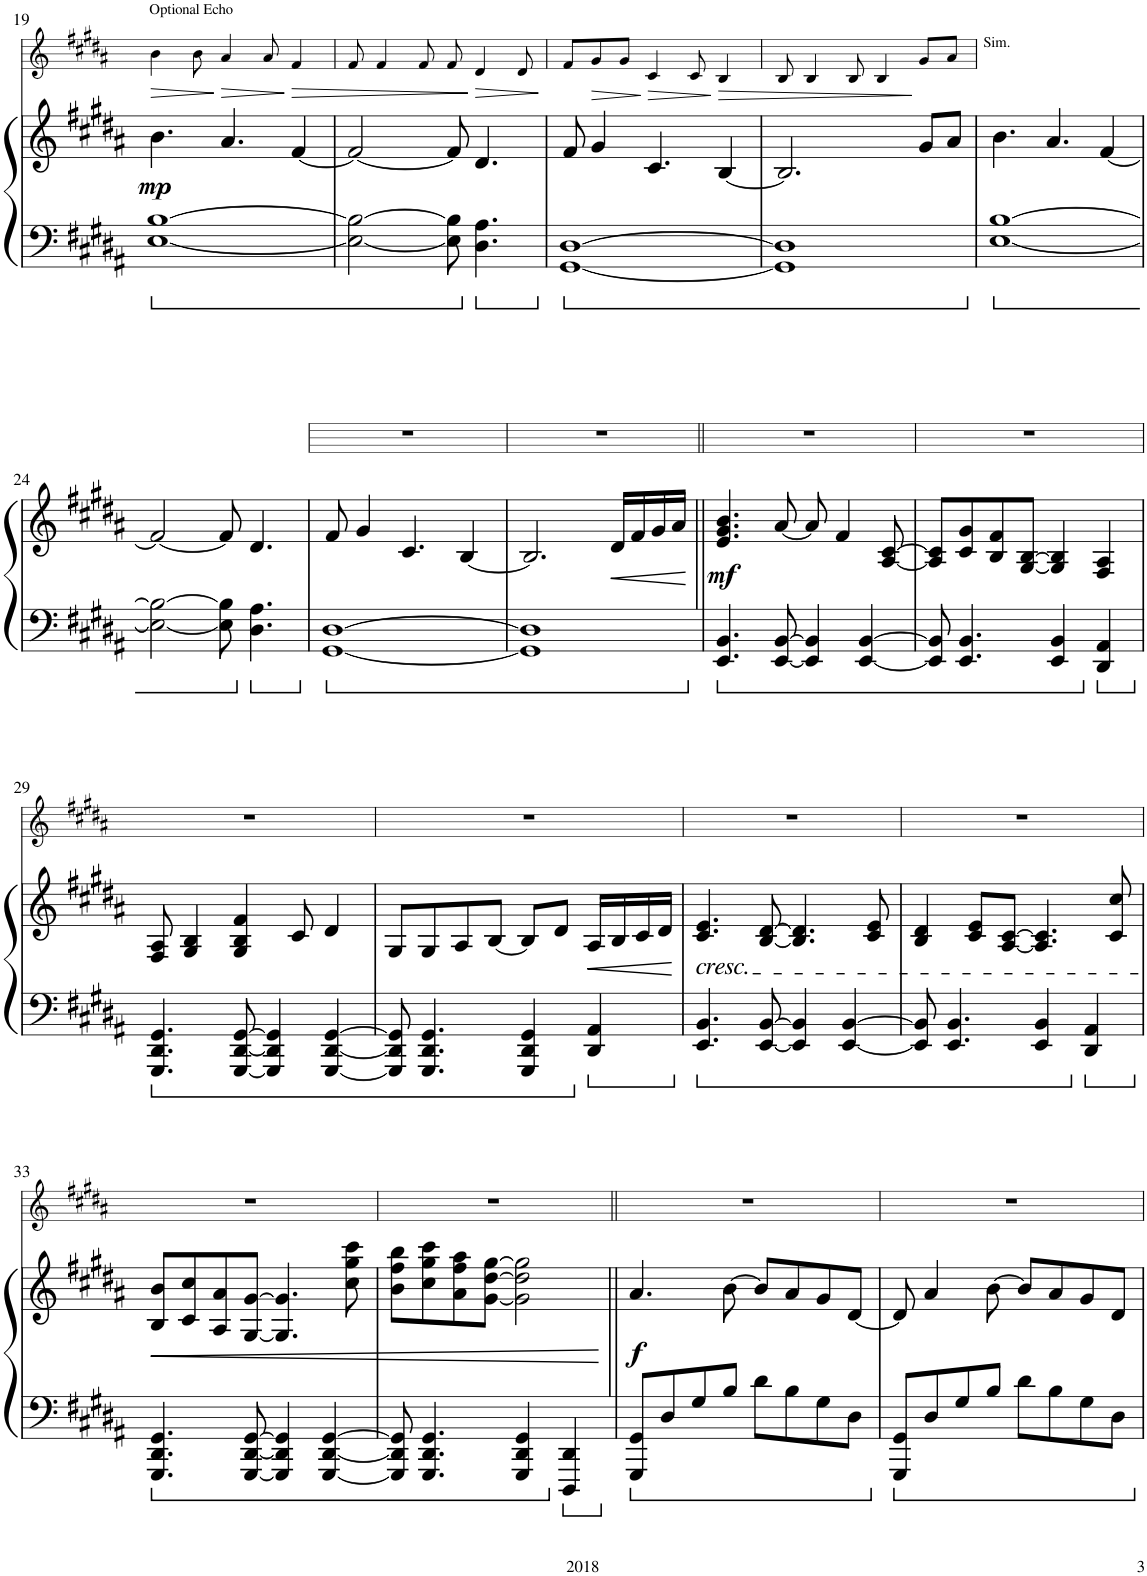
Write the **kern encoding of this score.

**kern	**kern	**kern	**dynam
*part1	*part1	*part1	*part1
*staff3	*staff2	*staff1	*staff1/2/3
*I"Ossia	*	*	*
!!LO:PB:g=z
*clefF4	*clefG2	*clefG2	*
*k[f#c#g#d#a#]	*k[f#c#g#d#a#]	*k[f#c#g#d#a#]	*
*M4/4	*M4/4	*M4/4	*
=19	=19	=19	=19
!	!	!LO:TX:a:t=Optional Echo	!
!	!	!	!LO:HP:b
!	!	!	!LO:DY:n=1:b=2
[1E [1B	4.b\	4b\	> mp
.	.	8b\	.
!	!	!	!LO:HP:n=1:b
.	4.a#/	4a#/	] >
.	.	8a#/	.
!	!	!	!LO:HP:n=1:b
.	[4f#/	4f#/	] >
=20	=20	=20	=20
2E\_ 2B\_	2f#/_	8f#/	.
.	.	4f#/	.
.	.	8f#/	.
8E\] 8B\]	8f#/]	8f#/	.
!	!	!	!LO:HP:n=1:b
4.D#\ 4.A#\	4.d#/	4d#/	] >
.	.	8d#/	.
.	.	.	]
=21	=21	=21	=21
[1GG# [1D#	8f#/	8f#/L	.
!	!	!	!LO:HP:b
.	4g#/	8g#/	>
.	.	8g#/J	.
!	!	!	!LO:HP:n=1:b
.	4.c#/	4c#/	] >
.	.	8c#/	.
!	!	!	!LO:HP:n=1:b
.	[4B/	4B/	] >
=22	=22	=22	=22
1GG#] 1D#]	2.B/]	8B/	.
.	.	4B/	.
.	.	8B/	.
.	.	4B/	.
.	8g#/L	8g#/L	]
!	!	!LO:TX:a:t=Sim.	!
.	8a#/J	8a#/J	.
=23	=23	=23	=23
[1E [1B	4.b\	1r	.
.	4.a#/	.	.
.	[4f#/	.	.
!!LO:LB:g=z
=24	=24	=24	=24
2E\_ 2B\_	2f#/_	1r	.
8E\] 8B\]	8f#/]	.	.
4.D#\ 4.A#\	4.d#/	.	.
=25	=25	=25	=25
[1GG# [1D#	8f#/	1r	.
.	4g#/	.	.
.	4.c#/	.	.
.	[4B/	.	.
=26	=26	=26	=26
1GG#] 1D#]	2.B/]	1r	.
.	16d#/LL	.	.
.	16f#/	.	.
.	16g#/	.	.
.	16a#/JJ	.	.
=27||	=27||	=27||	=27||
!	!	!	!LO:DY:b=2
4.EE/ 4.BB/	4.e/ 4.g#/ 4.b/	1r	mf
[8EE/ [8BB/	[8a#/	.	.
4EE/] 4BB/]	8a#/]	.	.
.	4f#/	.	.
[4EE/ [4BB/	.	.	.
.	[8A#/ [8c#/	.	.
=28	=28	=28	=28
8EE/] 8BB/]	8A#/] 8c#/]L	1r	.
4.EE/ 4.BB/	8c#/ 8g#/	.	.
.	8B/ 8f#/	.	.
.	[8G#/ [8B/J	.	.
4EE/ 4BB/	4G#/] 4B/]	.	.
4DD#/ 4AA#/	4F#/ 4A#/	.	.
!!LO:LB:g=z
=29	=29	=29	=29
4.GGG#/ 4.DD#/ 4.GG#/	8F#/ 8A#/	1r	.
.	4G#/ 4B/	.	.
[8GGG#/ [8DD#/ [8GG#/	4G#/ 4B/ 4f#/	.	.
4GGG#/] 4DD#/] 4GG#/]	.	.	.
.	8c#/	.	.
[4GGG#/ [4DD#/ [4GG#/	4d#/	.	.
=30	=30	=30	=30
8GGG#/] 8DD#/] 8GG#/]	8G#/L	1r	.
4.GGG#/ 4.DD#/ 4.GG#/	8G#/	.	.
.	8A#/	.	.
.	[8B/J	.	.
4GGG#/ 4DD#/ 4GG#/	8B/L]	.	.
.	8d#/J	.	.
4DD#/ 4AA#/	16A#/LL	.	.
.	16B/	.	.
.	16c#/	.	.
.	16d#/JJ	.	.
=31	=31	=31	=31
!	!LO:TX:b:i:t=cresc.	!	!
4.EE/ 4.BB/	4.c#/ 4.e/	1r	.
[8EE/ [8BB/	[8B/ [8d#/	.	.
4EE/] 4BB/]	4.B/] 4.d#/]	.	.
[4EE/ [4BB/	.	.	.
.	8c#/ 8e/	.	.
=32	=32	=32	=32
8EE/] 8BB/]	4B/ 4d#/	1r	.
4.EE/ 4.BB/	.	.	.
.	8c#/ 8e/L	.	.
.	[8A#/ [8c#/J	.	.
4EE/ 4BB/	4.A#/] 4.c#/]	.	.
4DD#/ 4AA#/	.	.	.
.	8c#/ 8cc#/	.	.
!!LO:LB:g=z
=33	=33	=33	=33
4.GGG#/ 4.DD#/ 4.GG#/	8B/ 8b/L	1r	.
.	8c#/ 8cc#/	.	.
.	8A#/ 8a#/	.	.
[8GGG#/ [8DD#/ [8GG#/	[8G#/ [8g#/J	.	.
4GGG#/] 4DD#/] 4GG#/]	4.G#/] 4.g#/]	.	.
[4GGG#/ [4DD#/ [4GG#/	.	.	.
.	8cc#\ 8gg#\ 8ccc#\	.	.
=34	=34	=34	=34
8GGG#/] 8DD#/] 8GG#/]	8b\ 8ff#\ 8bb\L	1r	.
4.GGG#/ 4.DD#/ 4.GG#/	8cc#\ 8gg#\ 8ccc#\	.	.
.	8a#\ 8ff#\ 8aa#\	.	.
.	[8g#\ [8dd#\ [8gg#\J	.	.
4GGG#/ 4DD#/ 4GG#/	2g#\] 2dd#\] 2gg#\]	.	.
4DDD#/ 4DD#/	.	.	.
=35||	=35||	=35||	=35||
!	!	!	!LO:DY:b=2
8GGG#/ 8GG#/L	4.a#/	1r	f
8D#/	.	.	.
8G#/	.	.	.
8B/J	[8b\	.	.
8d#\L	8b/L]	.	.
8B\	8a#/	.	.
8G#\	8g#/	.	.
8D#\J	[8d#/J	.	.
=36	=36	=36	=36
8GGG#/ 8GG#/L	8d#/]	1r	.
8D#/	4a#/	.	.
8G#/	.	.	.
8B/J	[8b\	.	.
8d#\L	8b/L]	.	.
8B\	8a#/	.	.
8G#\	8g#/	.	.
8D#\J	8d#/J	.	.
=	=	=	=
*-	*-	*-	*-
